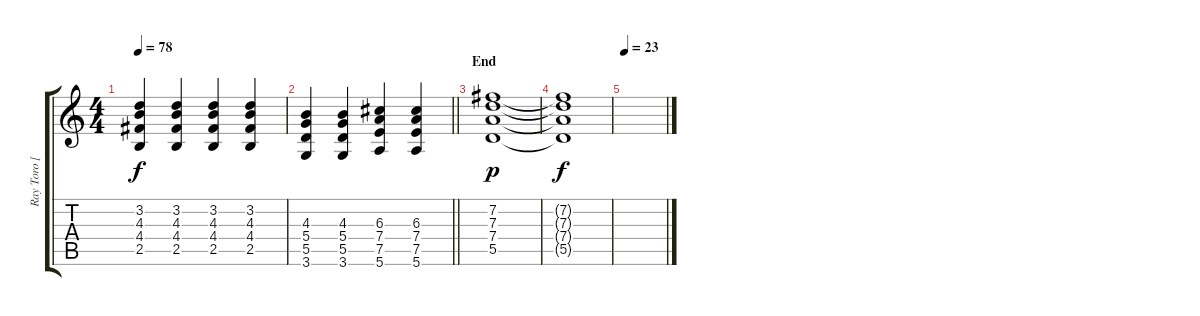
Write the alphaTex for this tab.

\track ("Ray Toro [Overdubbed Guitar]" "Ray Toro [") {instrument distortionguitar}
\staff {score tabs}
\tuning (E4 B3 G3 D3 A2 E2) {hide}
\ts (4 4)
\tempo 78
\clef g2
\ks c
(3.2 4.3 4.4 2.5).4{dy f} (3.2 4.3 4.4 2.5).4 (3.2 4.3 4.4 2.5).4 (3.2 4.3 4.4 2.5).4 |
\barLineRight lightlight
(4.3 5.4 5.5 3.6).4 (4.3 5.4 5.5 3.6).4 (6.3 7.4 7.5 5.6).4 (6.3 7.4 7.5 5.6).4 |
\section ("" "End")
(7.2 7.3 7.4 5.5).1{dy p volume 2} |
(7.2{t} 7.3{t} 7.4{t} 5.5{t}).1{dy f} |
\tempo 23
